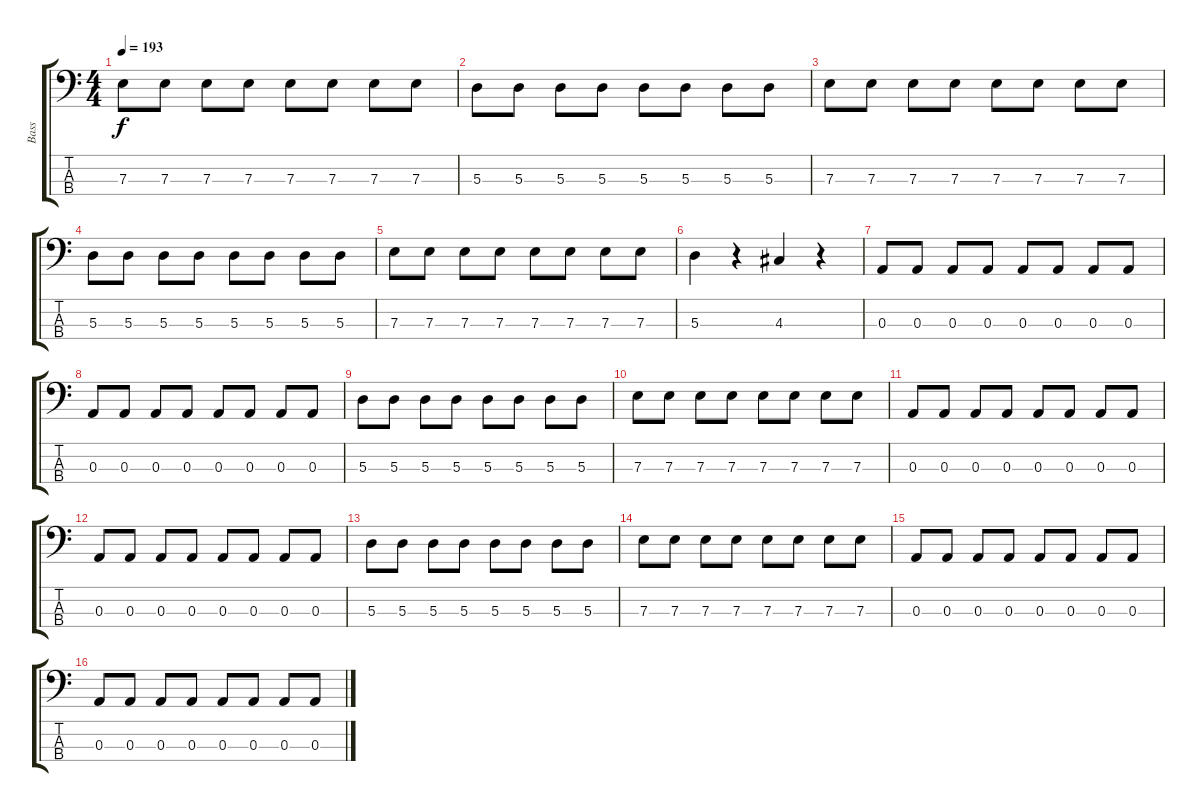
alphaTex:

\track ("Bass" "Bass") {instrument electricbasspick}
\staff {score tabs}
\tuning (G2 D2 A1 E1) {hide}
\ts (4 4)
\tempo 193
\clef f4
\ks c
7.3.8{dy f} 7.3.8 7.3.8 7.3.8 7.3.8 7.3.8 7.3.8 7.3.8 |
5.3.8 5.3.8 5.3.8 5.3.8 5.3.8 5.3.8 5.3.8 5.3.8 |
7.3.8 7.3.8 7.3.8 7.3.8 7.3.8 7.3.8 7.3.8 7.3.8 |
5.3.8 5.3.8 5.3.8 5.3.8 5.3.8 5.3.8 5.3.8 5.3.8 |
7.3.8 7.3.8 7.3.8 7.3.8 7.3.8 7.3.8 7.3.8 7.3.8 |
5.3.4 r.4 4.3.4 r.4 |
0.3.8 0.3.8 0.3.8 0.3.8 0.3.8 0.3.8 0.3.8 0.3.8 |
0.3.8 0.3.8 0.3.8 0.3.8 0.3.8 0.3.8 0.3.8 0.3.8 |
5.3.8 5.3.8 5.3.8 5.3.8 5.3.8 5.3.8 5.3.8 5.3.8 |
7.3.8 7.3.8 7.3.8 7.3.8 7.3.8 7.3.8 7.3.8 7.3.8 |
0.3.8 0.3.8 0.3.8 0.3.8 0.3.8 0.3.8 0.3.8 0.3.8 |
0.3.8 0.3.8 0.3.8 0.3.8 0.3.8 0.3.8 0.3.8 0.3.8 |
5.3.8 5.3.8 5.3.8 5.3.8 5.3.8 5.3.8 5.3.8 5.3.8 |
7.3.8 7.3.8 7.3.8 7.3.8 7.3.8 7.3.8 7.3.8 7.3.8 |
0.3.8 0.3.8 0.3.8 0.3.8 0.3.8 0.3.8 0.3.8 0.3.8 |
0.3.8 0.3.8 0.3.8 0.3.8 0.3.8 0.3.8 0.3.8 0.3.8
